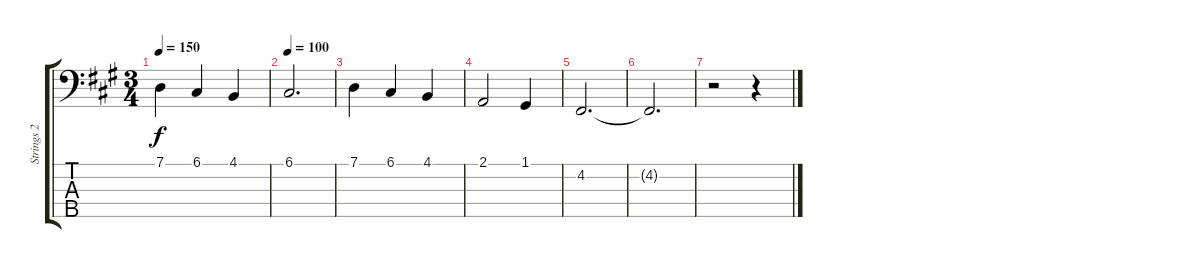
\track ("Strings 2" "Strings 2") {instrument stringensemble2}
\staff {score tabs}
\tuning (G2 D2 A1 E1 B0) {hide}
\ts (3 4)
\tempo 150
\clef f4
\ks f#minor
7.1.4{dy f} 6.1.4 4.1.4 |
\tempo 100
6.1.2{d} |
7.1.4 6.1.4 4.1.4 |
2.1.2 1.1.4 |
4.2.2{d} |
4.2{t}.2{d} |
r.2 r.4
